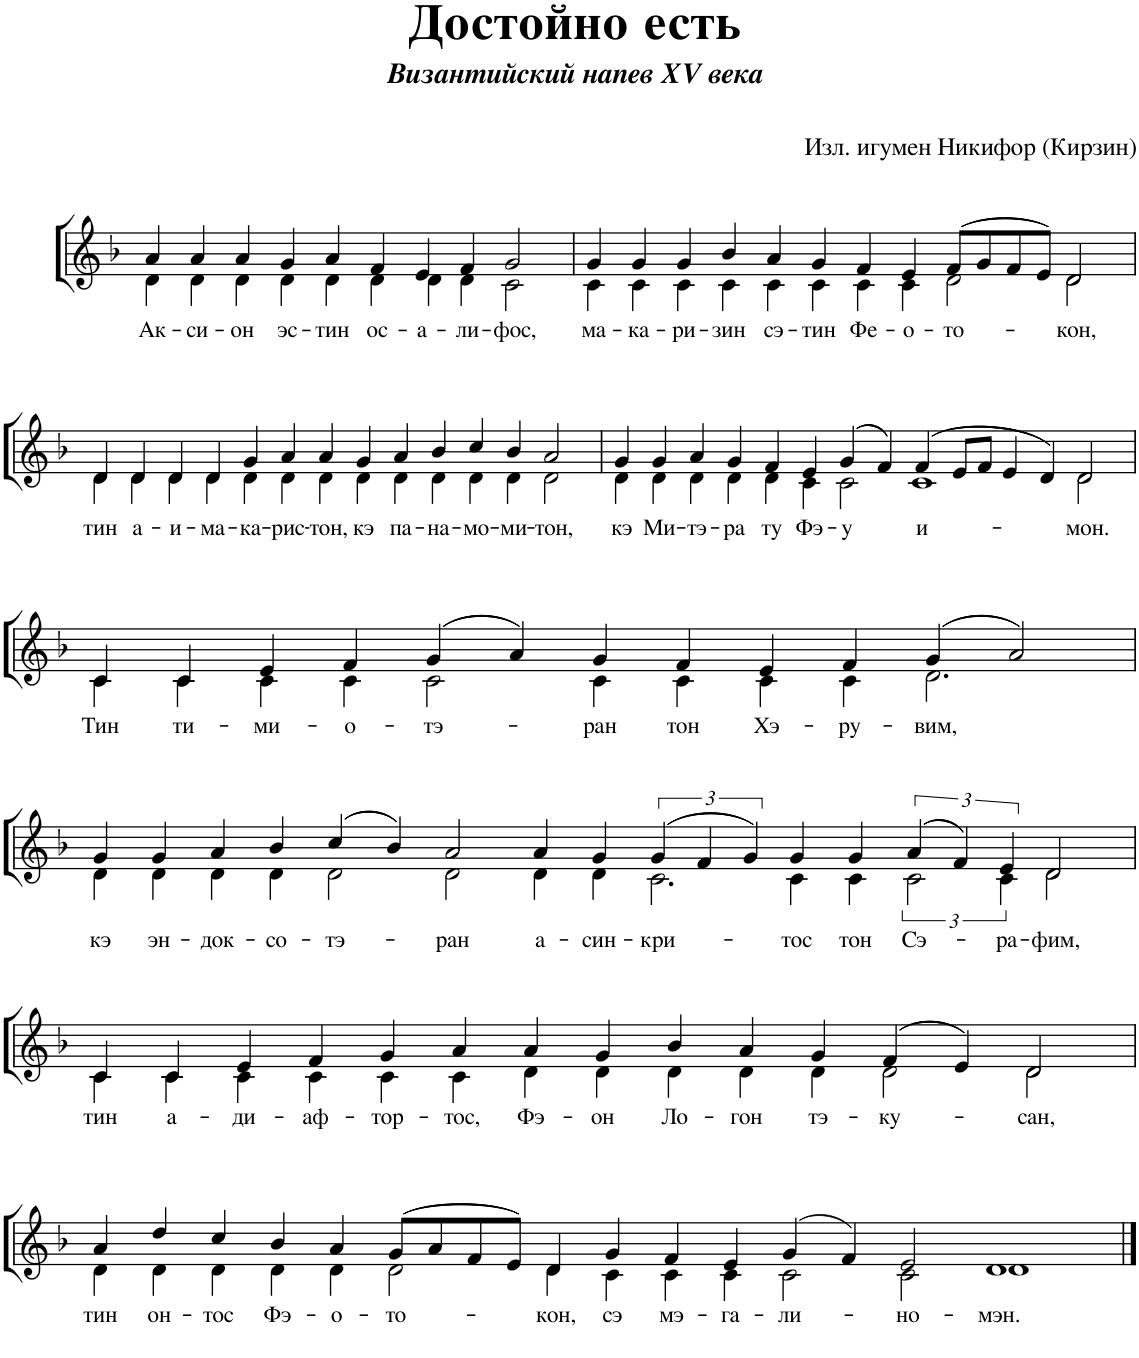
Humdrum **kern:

**kern	**text
*part1	*part1
*staff1	*staff1
*I"Piano	*
*I'Pno.	*
*clefG2	*
*k[b-]	*
*M63/4	*
=1	=1
*^	*
!	!	!LO:LY:b
4a/	4d\	Ак-
!	!	!LO:LY:b
4a/	4d\	-си-
!	!	!LO:LY:b
4a/	4d\	-он
!	!	!LO:LY:b
4g/	4d\	эс-
!	!	!LO:LY:b
4a/	4d\	-тин
!	!	!LO:LY:b
4f/	4d\	ос-
!	!	!LO:LY:b
4e/	4d\	-а-
!	!	!LO:LY:b
4f/	4d\	-ли-
!	!	!LO:LY:b
2g/	2c\	-фос,
=2	=2	=2
!	!	!LO:LY:b
4g/	4c\	ма-
!	!	!LO:LY:b
4g/	4c\	-ка-
!	!	!LO:LY:b
4g/	4c\	-ри-
!	!	!LO:LY:b
4b-/	4c\	-зин
!	!	!LO:LY:b
4a/	4c\	сэ-
!	!	!LO:LY:b
4g/	4c\	-тин
!	!	!LO:LY:b
4f/	4c\	Фе-
!	!	!LO:LY:b
4e/	4c\	-о-
!	!	!LO:LY:b
((8f/L	2d\	-то-
8g/	.	.
8f/	.	.
8e/J))	.	.
!	!	!LO:LY:b
2d/	2d\	-кон,
!!LO:LB:g=z	!!
=3	=3	=3
!	!	!LO:LY:b
4d/	4d\	тин
!	!	!LO:LY:b
4d/	4d\	а-
!	!	!LO:LY:b
4d/	4d\	-и-
!	!	!LO:LY:b
4d/	4d\	-ма-
!	!	!LO:LY:b
4g/	4d\	-ка-
!	!	!LO:LY:b
4a/	4d\	-рис-
!	!	!LO:LY:b
4a/	4d\	-тон,
!	!	!LO:LY:b
4g/	4d\	кэ
!	!	!LO:LY:b
4a/	4d\	па-
!	!	!LO:LY:b
4b-/	4d\	-на-
!	!	!LO:LY:b
4cc/	4d\	-мо-
!	!	!LO:LY:b
4b-/	4d\	-ми-
!	!	!LO:LY:b
2a/	2d\	-тон,
=4	=4	=4
!	!	!LO:LY:b
4g/	4d\	кэ
!	!	!LO:LY:b
4g/	4d\	Ми-
!	!	!LO:LY:b
4a/	4d\	-тэ-
!	!	!LO:LY:b
4g/	4d\	-ра
!	!	!LO:LY:b
4f/	4d\	ту
!	!	!LO:LY:b
4e/	4c\	Фэ-
!	!	!LO:LY:b
((4g/	2c\	-у
4f/))	.	.
!	!	!LO:LY:b
((4f/	1c	и-
8e/L	.	.
8f/J	.	.
4e/	.	.
4d/))	.	.
!	!	!LO:LY:b
2d/	2d\	-мон.
!!LO:LB:g=z	!!
=5	=5	=5
!	!	!LO:LY:b
4c/	4c\	Тин
!	!	!LO:LY:b
4c/	4c\	ти-
!	!	!LO:LY:b
4e/	4c\	-ми-
!	!	!LO:LY:b
4f/	4c\	-о-
!	!	!LO:LY:b
((4g/	2c\	-тэ-
4a/))	.	.
!	!	!LO:LY:b
4g/	4c\	-ран
!	!	!LO:LY:b
4f/	4c\	тон
!	!	!LO:LY:b
4e/	4c\	Хэ-
!	!	!LO:LY:b
4f/	4c\	-ру-
!	!	!LO:LY:b
((4g/	2.d\	-вим,
2a/))	.	.
!!LO:LB:g=z	!!
=6	=6	=6
!	!	!LO:LY:b
4g/	4d\	кэ
!	!	!LO:LY:b
4g/	4d\	эн-
!	!	!LO:LY:b
4a/	4d\	-док-
!	!	!LO:LY:b
4b-/	4d\	-со-
!	!	!LO:LY:b
((4cc/	2d\	-тэ-
4b-/))	.	.
!	!	!LO:LY:b
2a/	2d\	-ран
!	!	!LO:LY:b
4a/	4d\	а-
!	!	!LO:LY:b
4g/	4d\	-син-
!	!	!LO:LY:b
((6g/	3.c\	-кри-
6f/	.	.
6g/))	.	.
!	!	!LO:LY:b
4g/	4c\	-тос
!	!	!LO:LY:b
4g/	4c\	тон
!	!	!LO:LY:b
((6a/	3c\	Сэ-
6f/))	.	.
!	!	!LO:LY:b
6e/	6c\	-ра-
!	!	!LO:LY:b
2d/	2d\	-фим,
!!LO:LB:g=z	!!
=7	=7	=7
!	!	!LO:LY:b
4c/	4c\	тин
!	!	!LO:LY:b
4c/	4c\	а-
!	!	!LO:LY:b
4e/	4c\	-ди-
!	!	!LO:LY:b
4f/	4c\	-аф-
!	!	!LO:LY:b
4g/	4c\	-тор-
!	!	!LO:LY:b
4a/	4c\	-тос,
!	!	!LO:LY:b
4a/	4d\	Фэ-
!	!	!LO:LY:b
4g/	4d\	-он
!	!	!LO:LY:b
4b-/	4d\	Ло-
!	!	!LO:LY:b
4a/	4d\	-гон
!	!	!LO:LY:b
4g/	4d\	тэ-
!	!	!LO:LY:b
((4f/	2d\	-ку-
4e/))	.	.
!	!	!LO:LY:b
2d/	2d\	-сан,
!!LO:LB:g=z	!!
=8	=8	=8
!	!	!LO:LY:b
4a/	4d\	тин
!	!	!LO:LY:b
4dd/	4d\	он-
!	!	!LO:LY:b
4cc/	4d\	-тос
!	!	!LO:LY:b
4b-/	4d\	Фэ-
!	!	!LO:LY:b
4a/	4d\	-о-
!	!	!LO:LY:b
((8g/L	2d\	-то-
8a/	.	.
8f/	.	.
8e/J))	.	.
!	!	!LO:LY:b
4d/	4d\	-кон,
!	!	!LO:LY:b
4g/	4c\	сэ
!	!	!LO:LY:b
4f/	4c\	мэ-
!	!	!LO:LY:b
4e/	4c\	-га-
!	!	!LO:LY:b
(4g/	2c\	-ли-
4f/)	.	.
!	!	!LO:LY:b
2e/	2c\	-но-
!	!	!LO:LY:b
1d	1d	-мэн.
*v	*v	*
==	==
*-	*-
